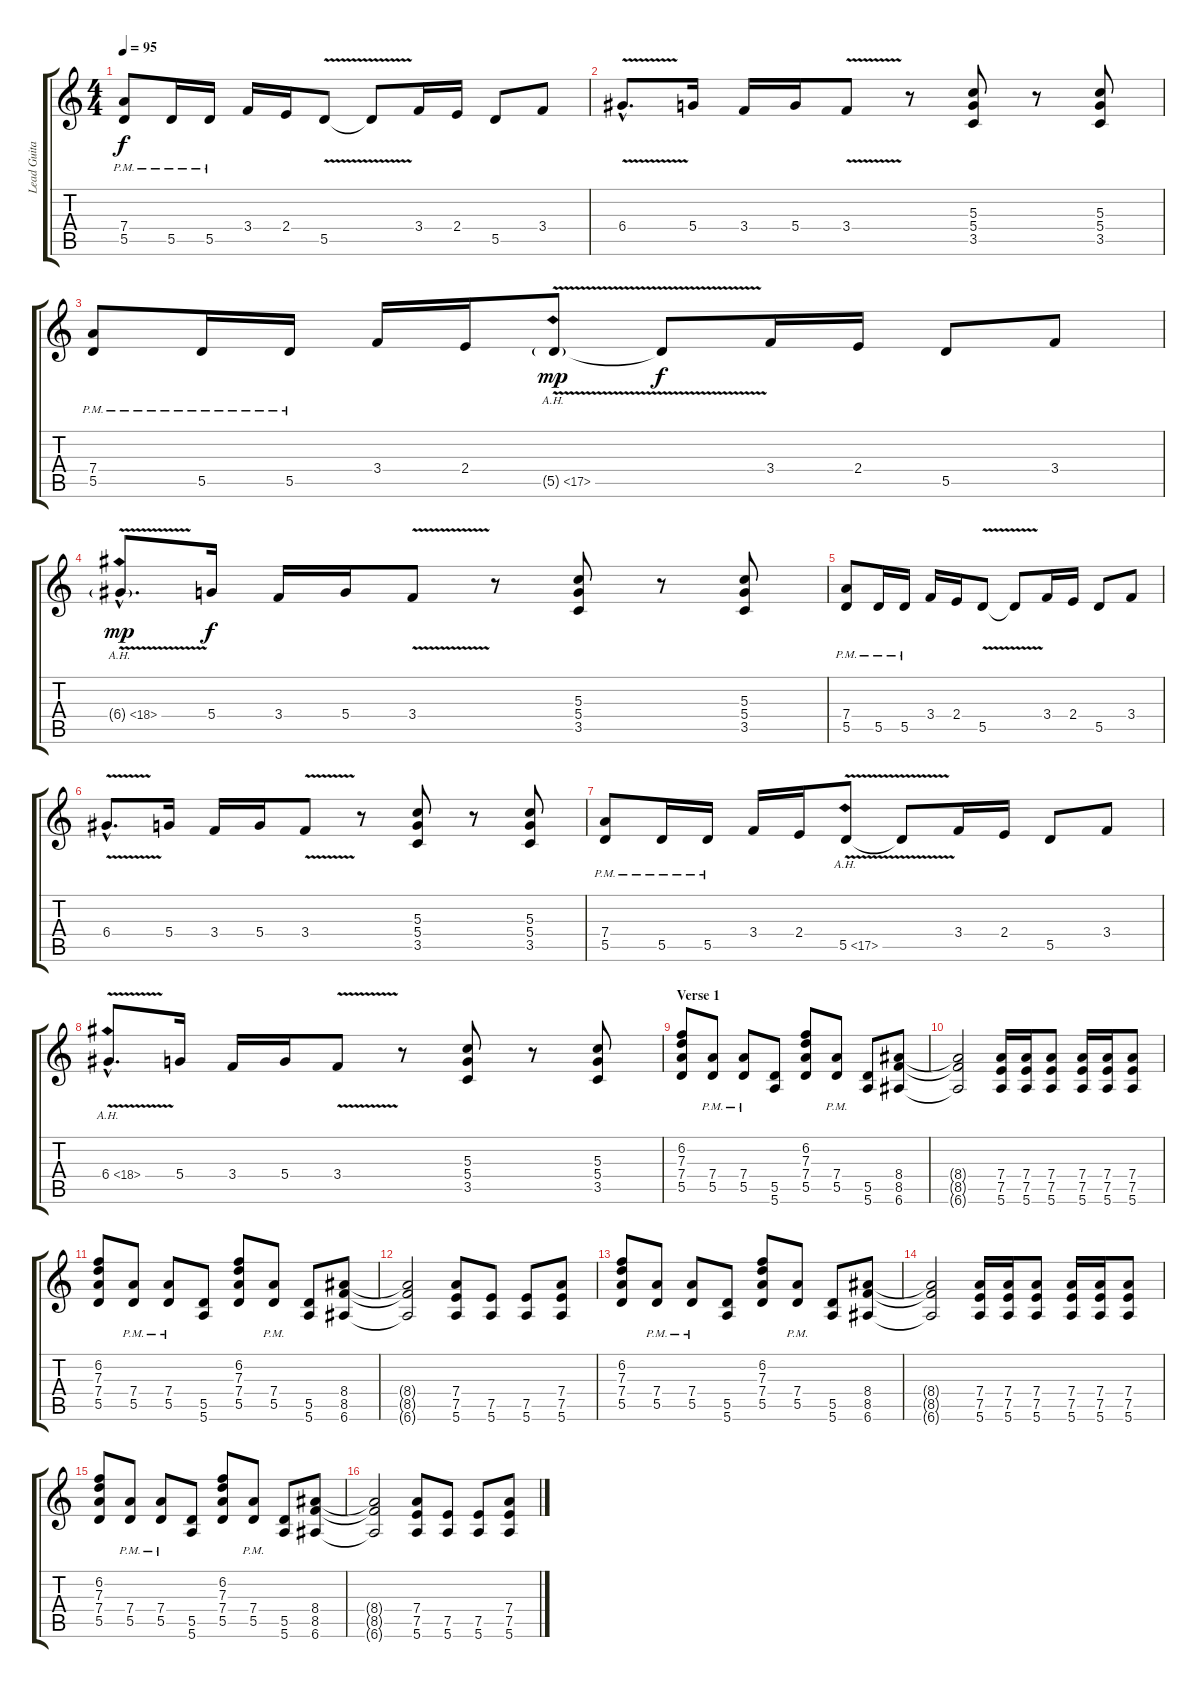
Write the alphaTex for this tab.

\track ("Lead Guitar" "Lead Guita") {instrument distortionguitar}
\staff {score tabs}
\tuning (E4 B3 G3 D3 A2 E2) {hide}
\ts (4 4)
\tempo 95
\clef g2
\ks c
(7.4{pm} 5.5{pm}).8{dy f instrument distortionguitar} 5.5{pm}.16 5.5{pm}.16 3.4.16 2.4.16 5.5{v}.8 5.5{t}.8 3.4.16 2.4.16 5.5.8 3.4.8 |
6.4{v hac}.8{d} 5.4.16 3.4.16 5.4.16 3.4{v}.8 r.8 (5.3 5.4 3.5).8 r.8 (5.3 5.4 3.5).8 |
(7.4{pm} 5.5{pm}).8 5.5{pm}.16 5.5{pm}.16 3.4.16 2.4.16 5.5{ah 12 v g}.8{dy mp} 5.5{t}.8{dy f} 3.4.16 2.4.16 5.5.8 3.4.8 |
6.4{ah 12 v g hac}.8{d dy mp} 5.4.16{dy f} 3.4.16 5.4.16 3.4{v}.8 r.8 (5.3 5.4 3.5).8 r.8 (5.3 5.4 3.5).8 |
(7.4{pm} 5.5{pm}).8 5.5{pm}.16 5.5{pm}.16 3.4.16 2.4.16 5.5{v}.8 5.5{t}.8 3.4.16 2.4.16 5.5.8 3.4.8 |
6.4{v hac}.8{d} 5.4.16 3.4.16 5.4.16 3.4{v}.8 r.8 (5.3 5.4 3.5).8 r.8 (5.3 5.4 3.5).8 |
(7.4{pm} 5.5{pm}).8 5.5{pm}.16 5.5{pm}.16 3.4.16 2.4.16 5.5{ah 12 v}.8 5.5{t}.8 3.4.16 2.4.16 5.5.8 3.4.8 |
6.4{ah 12 v hac}.8{d} 5.4.16 3.4.16 5.4.16 3.4{v}.8 r.8 (5.3 5.4 3.5).8 r.8 (5.3 5.4 3.5).8 |
\section ("" "Verse 1")
(6.2 7.3 7.4 5.5).8{volume 12} (7.4{pm} 5.5{pm}).8 (7.4{pm} 5.5{pm}).8 (5.5 5.6).8 (6.2 7.3 7.4 5.5).8 (7.4{pm} 5.5{pm}).8 (5.5 5.6).8 (8.4 8.5 6.6).8 |
(8.4{t} 8.5{t} 6.6{t}).2 (7.4 7.5 5.6).16 (7.4 7.5 5.6).16 (7.4 7.5 5.6).8 (7.4 7.5 5.6).16 (7.4 7.5 5.6).16 (7.4 7.5 5.6).8 |
(6.2 7.3 7.4 5.5).8 (7.4{pm} 5.5{pm}).8 (7.4{pm} 5.5{pm}).8 (5.5 5.6).8 (6.2 7.3 7.4 5.5).8 (7.4{pm} 5.5{pm}).8 (5.5 5.6).8 (8.4 8.5 6.6).8 |
(8.4{t} 8.5{t} 6.6{t}).2 (7.4 7.5 5.6).8 (7.5 5.6).8 (7.5 5.6).8 (7.4 7.5 5.6).8 |
(6.2 7.3 7.4 5.5).8 (7.4{pm} 5.5{pm}).8 (7.4{pm} 5.5{pm}).8 (5.5 5.6).8 (6.2 7.3 7.4 5.5).8 (7.4{pm} 5.5{pm}).8 (5.5 5.6).8 (8.4 8.5 6.6).8 |
(8.4{t} 8.5{t} 6.6{t}).2 (7.4 7.5 5.6).16 (7.4 7.5 5.6).16 (7.4 7.5 5.6).8 (7.4 7.5 5.6).16 (7.4 7.5 5.6).16 (7.4 7.5 5.6).8 |
(6.2 7.3 7.4 5.5).8 (7.4{pm} 5.5{pm}).8 (7.4{pm} 5.5{pm}).8 (5.5 5.6).8 (6.2 7.3 7.4 5.5).8 (7.4{pm} 5.5{pm}).8 (5.5 5.6).8 (8.4 8.5 6.6).8 |
(8.4{t} 8.5{t} 6.6{t}).2 (7.4 7.5 5.6).8 (7.5 5.6).8 (7.5 5.6).8 (7.4 7.5 5.6).8
